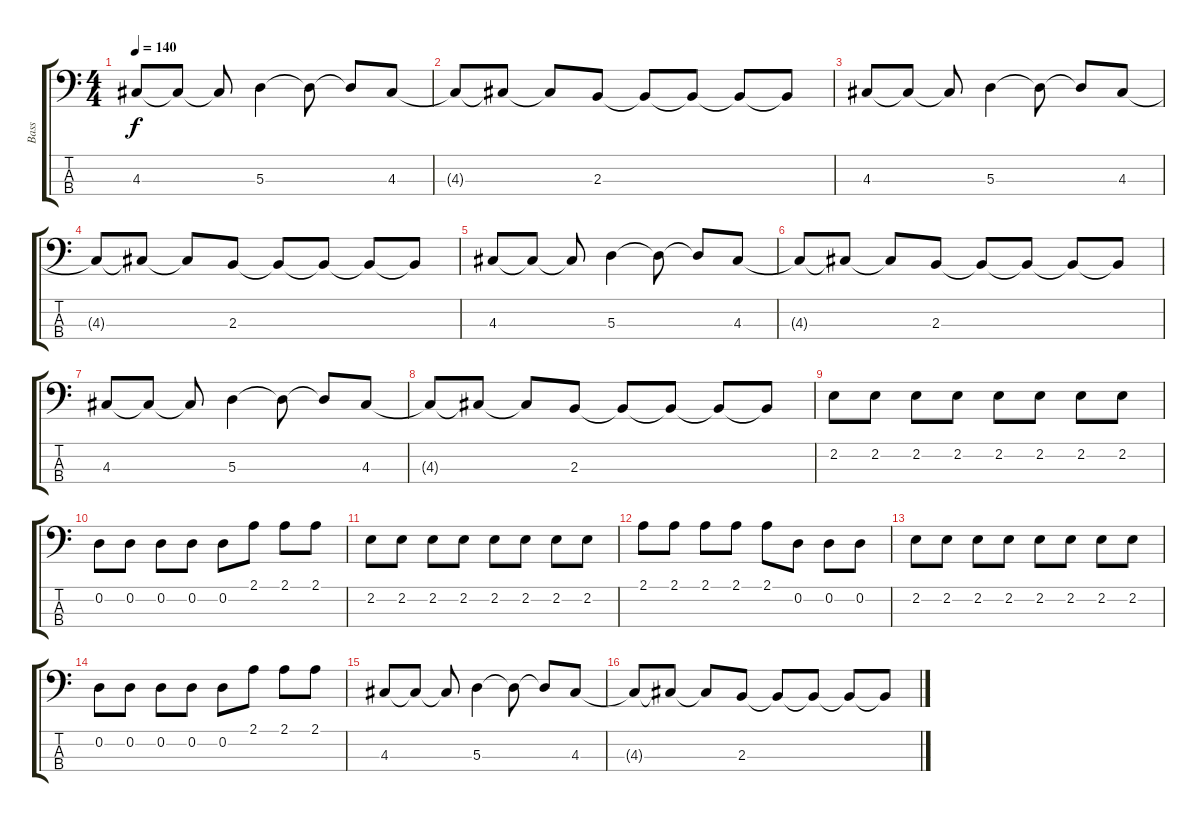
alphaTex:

\track ("Bass" "Bass") {instrument slapbass1}
\staff {score tabs}
\tuning (G2 D2 A1 E1) {hide}
\ts (4 4)
\tempo 140
\clef f4
\ks c
4.3.8{dy f} 4.3{t}.8 4.3{t}.8 5.3.4 5.3{t}.8 5.3{t}.8 4.3.8 |
4.3{t}.8 4.3{t}.8 4.3{t}.8 2.3.8 2.3{t}.8 2.3{t}.8 2.3{t}.8 2.3{t}.8 |
4.3.8 4.3{t}.8 4.3{t}.8 5.3.4 5.3{t}.8 5.3{t}.8 4.3.8 |
4.3{t}.8 4.3{t}.8 4.3{t}.8 2.3.8 2.3{t}.8 2.3{t}.8 2.3{t}.8 2.3{t}.8 |
4.3.8 4.3{t}.8 4.3{t}.8 5.3.4 5.3{t}.8 5.3{t}.8 4.3.8 |
4.3{t}.8 4.3{t}.8 4.3{t}.8 2.3.8 2.3{t}.8 2.3{t}.8 2.3{t}.8 2.3{t}.8 |
4.3.8 4.3{t}.8 4.3{t}.8 5.3.4 5.3{t}.8 5.3{t}.8 4.3.8 |
4.3{t}.8 4.3{t}.8 4.3{t}.8 2.3.8 2.3{t}.8 2.3{t}.8 2.3{t}.8 2.3{t}.8 |
2.2.8 2.2.8 2.2.8 2.2.8 2.2.8 2.2.8 2.2.8 2.2.8 |
0.2.8 0.2.8 0.2.8 0.2.8 0.2.8 2.1.8 2.1.8 2.1.8 |
2.2.8 2.2.8 2.2.8 2.2.8 2.2.8 2.2.8 2.2.8 2.2.8 |
2.1.8 2.1.8 2.1.8 2.1.8 2.1.8 0.2.8 0.2.8 0.2.8 |
2.2.8 2.2.8 2.2.8 2.2.8 2.2.8 2.2.8 2.2.8 2.2.8 |
0.2.8 0.2.8 0.2.8 0.2.8 0.2.8 2.1.8 2.1.8 2.1.8 |
4.3.8 4.3{t}.8 4.3{t}.8 5.3.4 5.3{t}.8 5.3{t}.8 4.3.8 |
4.3{t}.8 4.3{t}.8 4.3{t}.8 2.3.8 2.3{t}.8 2.3{t}.8 2.3{t}.8 2.3{t}.8
